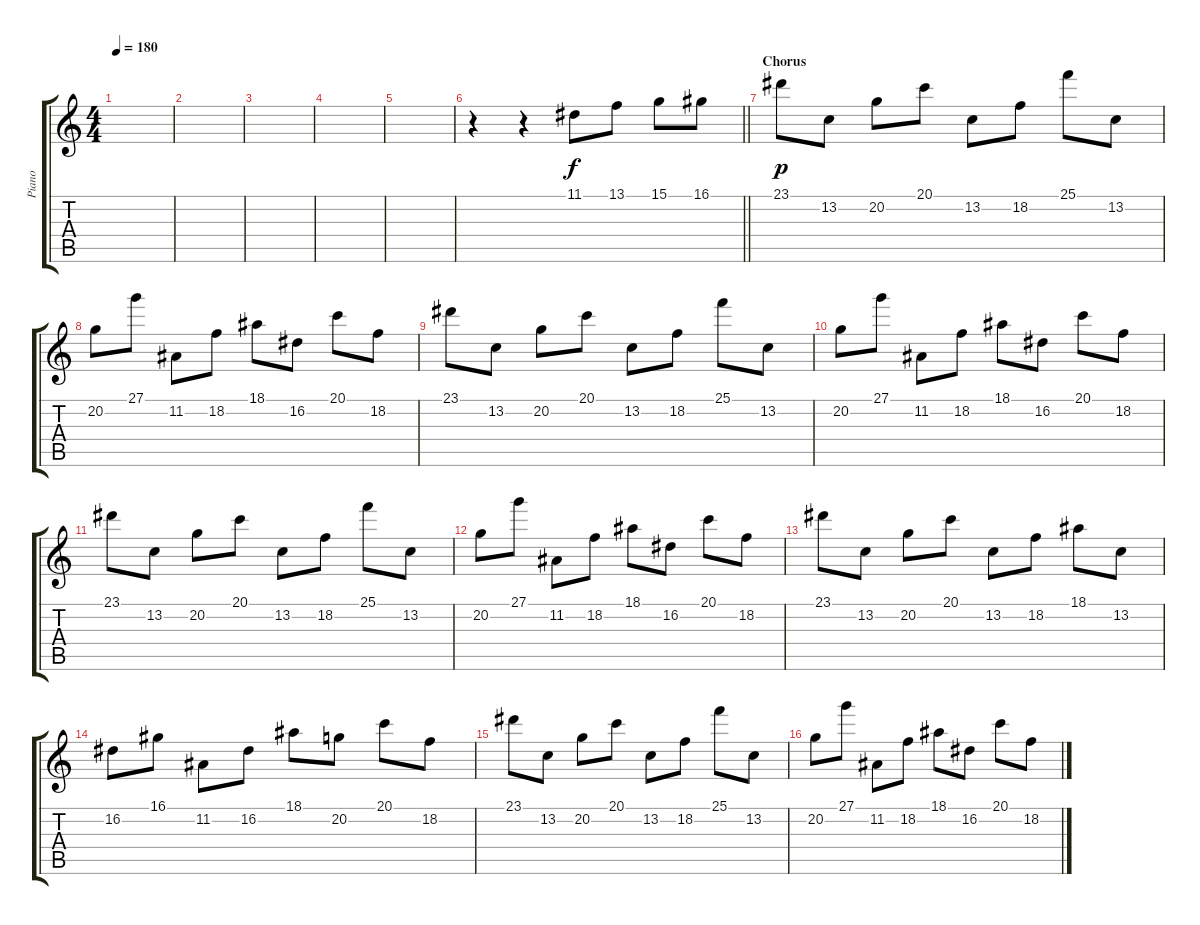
\track ("Piano" "Piano") {instrument acousticgrandpiano}
\staff {score tabs}
\tuning (E4 B3 G3 D3 A2 E2) {hide}
\ts (4 4)
\tempo 180
\clef g2
\ks c
|
|
|
|
|
\barLineRight lightlight
r.4 r.4 11.1.8 13.1.8 15.1.8 16.1.8 |
\section ("" "Chorus")
23.1.8{dy p instrument lead2sawtooth} 13.2.8 20.2.8 20.1.8 13.2.8 18.2.8 25.1.8 13.2.8 |
20.2.8 27.1.8 11.2.8 18.2.8 18.1.8 16.2.8 20.1.8 18.2.8 |
23.1.8 13.2.8 20.2.8 20.1.8 13.2.8 18.2.8 25.1.8 13.2.8 |
20.2.8 27.1.8 11.2.8 18.2.8 18.1.8 16.2.8 20.1.8 18.2.8 |
23.1.8 13.2.8 20.2.8 20.1.8 13.2.8 18.2.8 25.1.8 13.2.8 |
20.2.8 27.1.8 11.2.8 18.2.8 18.1.8 16.2.8 20.1.8 18.2.8 |
23.1.8 13.2.8 20.2.8 20.1.8 13.2.8 18.2.8 18.1.8 13.2.8 |
16.2.8 16.1.8 11.2.8 16.2.8 18.1.8 20.2.8 20.1.8 18.2.8 |
23.1.8 13.2.8 20.2.8 20.1.8 13.2.8 18.2.8 25.1.8 13.2.8 |
20.2.8 27.1.8 11.2.8 18.2.8 18.1.8 16.2.8 20.1.8 18.2.8
